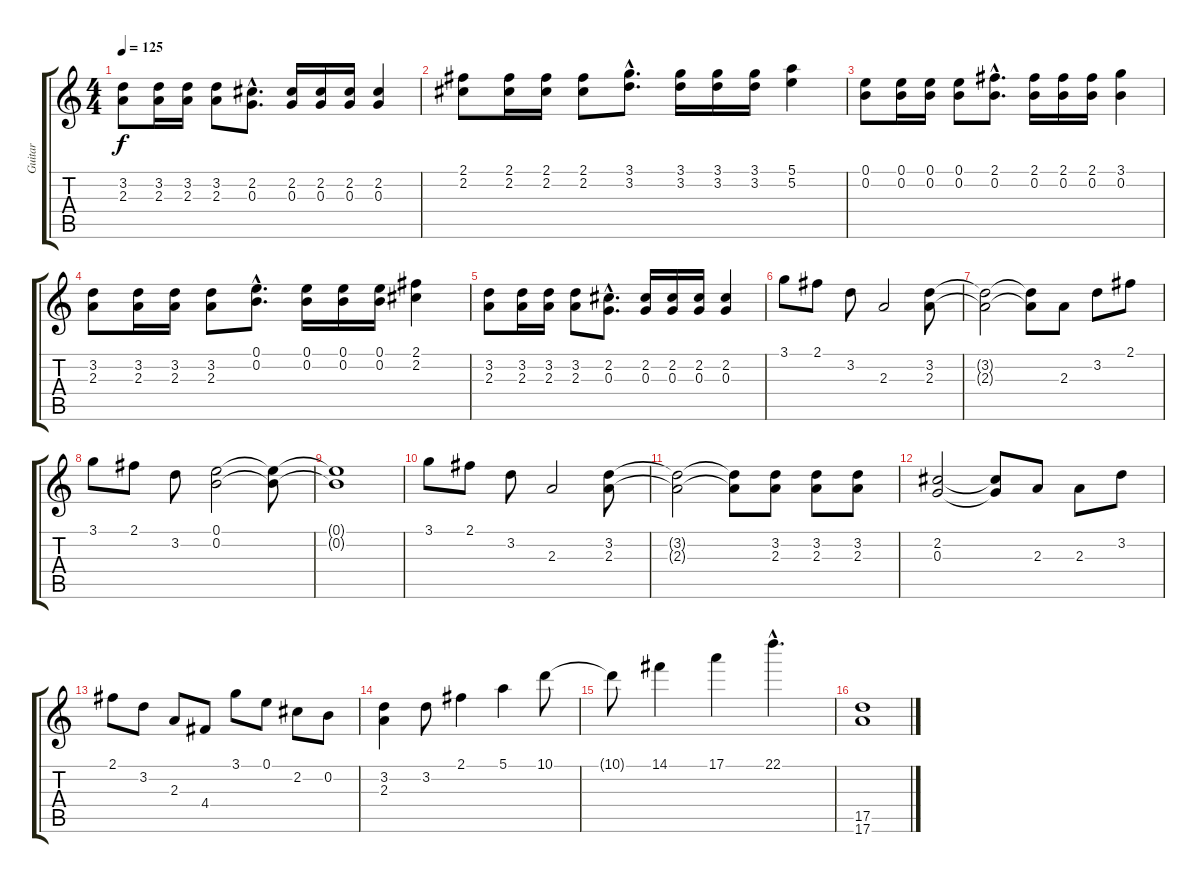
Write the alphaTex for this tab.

\track ("Guitar" "Guitar") {instrument electricguitarjazz}
\staff {score tabs}
\tuning (E4 B3 G3 D3 A2 E2) {hide}
\ts (4 4)
\tempo 125
\clef g2
\ks c
(3.2 2.3).8{dy f} (3.2 2.3).16 (3.2 2.3).16 (3.2 2.3).8 (2.2{hac} 0.3{hac}).8{d} (2.2 0.3).16 (2.2 0.3).16 (2.2 0.3).16 (2.2 0.3).4 |
(2.1 2.2).8 (2.1 2.2).16 (2.1 2.2).16 (2.1 2.2).8 (3.1{hac} 3.2{hac}).8{d} (3.1 3.2).16 (3.1 3.2).16 (3.1 3.2).16 (5.1 5.2).4 |
(0.1 0.2).8 (0.1 0.2).16 (0.1 0.2).16 (0.1 0.2).8 (2.1{hac} 0.2{hac}).8{d} (2.1 0.2).16 (2.1 0.2).16 (2.1 0.2).16 (3.1 0.2).4 |
(3.2 2.3).8 (3.2 2.3).16 (3.2 2.3).16 (3.2 2.3).8 (0.1{hac} 0.2{hac}).8{d} (0.1 0.2).16 (0.1 0.2).16 (0.1 0.2).16 (2.1 2.2).4 |
(3.2 2.3).8 (3.2 2.3).16 (3.2 2.3).16 (3.2 2.3).8 (2.2{hac} 0.3{hac}).8{d} (2.2 0.3).16 (2.2 0.3).16 (2.2 0.3).16 (2.2 0.3).4 |
3.1.8 2.1.8 3.2.8 2.3.2 (3.2 2.3).8 |
(3.2{t} 2.3{t}).2 (3.2{t} 2.3{t}).8 2.3.8 3.2.8 2.1.8 |
3.1.8 2.1.8 3.2.8 (0.1 0.2).2 (0.1{t} 0.2{t}).8 |
(0.1{t} 0.2{t}).1 |
3.1.8 2.1.8 3.2.8 2.3.2 (3.2 2.3).8 |
(3.2{t} 2.3{t}).2 (3.2{t} 2.3{t}).8 (3.2 2.3).8 (3.2 2.3).8 (3.2 2.3).8 |
(2.2 0.3).2 (2.2{t} 0.3{t}).8 2.3.8 2.3.8 3.2.8 |
2.1.8 3.2.8 2.3.8 4.4.8 3.1.8 0.1.8 2.2.8 0.2.8 |
(3.2 2.3).4 3.2.8 2.1.4 5.1.4 10.1.8 |
10.1{t}.8 14.1.4 17.1.4 22.1{hac}.4{d} |
(17.5 17.6).1
